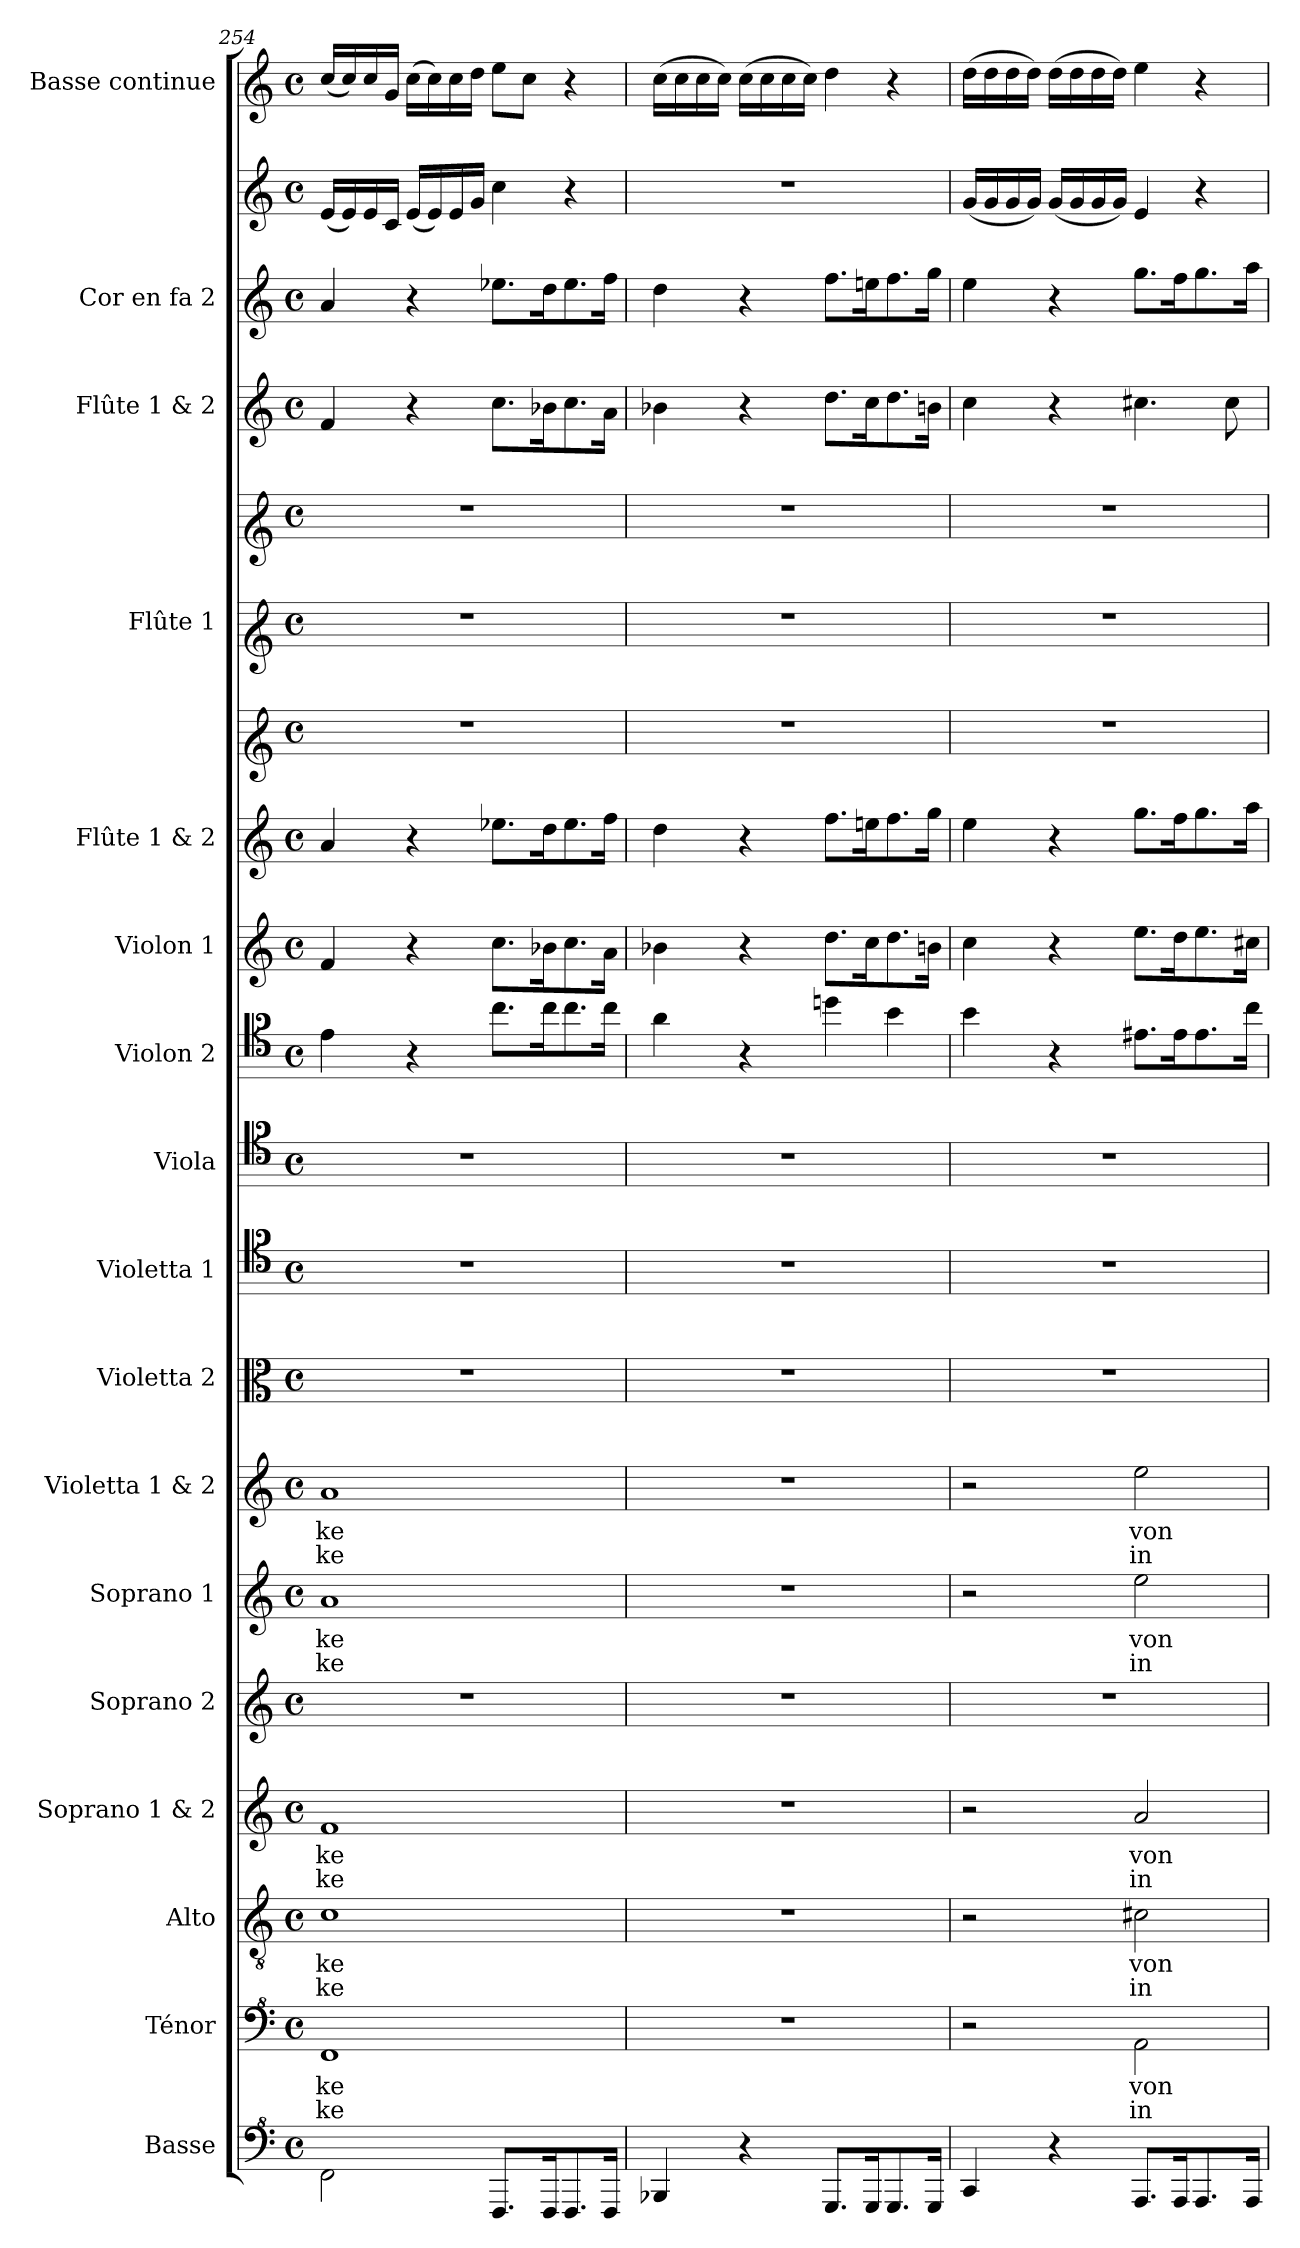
**kern	**kern	**text	**text	**kern	**text	**text	**kern	**text	**text	**kern	**kern	**text	**text	**kern	**text	**text	**kern	**kern	**kern	**kern	**kern	**kern	**kern	**kern	**kern	**kern	**kern	**kern	**kern
*part17	*part16	*part16	*part16	*part15	*part15	*part15	*part14	*part14	*part14	*part13	*part12	*part12	*part12	*part11	*part11	*part11	*part10	*part9	*part8	*part7	*part6	*part5	*part5	*part4	*part4	*part3	*part2	*part2	*part1
*staff20	*staff19	*staff19	*staff19	*staff18	*staff18	*staff18	*staff17	*staff17	*staff17	*staff16	*staff15	*staff15	*staff15	*staff14	*staff14	*staff14	*staff13	*staff12	*staff11	*staff10	*staff9	*staff8	*staff7	*staff6	*staff5	*staff4	*staff3	*staff2	*staff1
*I"Basse	*I"Ténor	*	*	*I"Alto	*	*	*I"Soprano 1 & 2	*	*	*I"Soprano 2	*I"Soprano 1	*	*	*I"Violetta 1 & 2	*	*	*I"Violetta 2	*I"Violetta 1	*I"Viola	*I"Violon 2	*I"Violon 1	*I"Flûte 1 & 2	*	*I"Flûte 1	*	*I"Flûte 1 & 2	*I"Cor en fa 2	*	*I"Basse continue
*I'Bas	*I'T	*	*	*I'A	*	*	*	*	*	*I'S 2	*I'S 1	*	*	*	*	*	*I'Vta 2	*I'Vta 1	*I'Vla	*I'Vln 2	*I'Vln 1	*I'Vln 1	*	*I'Fl 1	*	*	*I'Cor 2	*	*I'BC
!!LO:PB:g=z
*clefF^4	*clefF^4	*	*	*clefGv2	*	*	*clefG2	*	*	*clefG2	*clefG2	*	*	*clefG2	*	*	*clefC3	*clefC5	*clefC5	*clefC5	*clefG2	*clefG2	*clefG1	*clefG1	*clefG1	*clefG2	*clefG2	*clefG2	*clefG2
*ITrd7c12	*	*	*	*	*	*	*	*	*	*	*	*	*	*	*	*	*	*	*	*	*	*	*	*	*	*	*	*ITrd4c7	*ITrd4c7
*k[]	*k[]	*	*	*k[]	*	*	*k[]	*	*	*k[]	*k[]	*	*	*k[]	*	*	*k[]	*k[]	*k[]	*k[]	*k[]	*k[]	*k[]	*k[]	*k[]	*k[]	*k[]	*k[b-]	*k[b-]
*C:	*C:	*	*	*C:	*	*	*C:	*	*	*C:	*C:	*	*	*C:	*	*	*C:	*C:	*C:	*C:	*C:	*C:	*C:	*C:	*C:	*C:	*C:	*F:	*F:
*M4/4	*M4/4	*	*	*M4/4	*	*	*M4/4	*	*	*M4/4	*M4/4	*	*	*M4/4	*	*	*M4/4	*M4/4	*M4/4	*M4/4	*M4/4	*M4/4	*M4/4	*M4/4	*M4/4	*M4/4	*M4/4	*M4/4	*M4/4
*met(c)	*met(c)	*	*	*met(c)	*	*	*met(c)	*	*	*met(c)	*met(c)	*	*	*met(c)	*	*	*met(c)	*met(c)	*met(c)	*met(c)	*met(c)	*met(c)	*met(c)	*met(c)	*met(c)	*met(c)	*met(c)	*met(c)	*met(c)
=254	=254	=254	=254	=254	=254	=254	=254	=254	=254	=254	=254	=254	=254	=254	=254	=254	=254	=254	=254	=254	=254	=254	=254	=254	=254	=254	=254	=254	=254
2FF\	1F	-ke	-ke	1c	-ke	-ke	1f	-ke	-ke	1r	1a	-ke	-ke	1a	-ke	-ke	1r	1r	1r	4c\	4f/	4a/	1r	1r	1r	4f/	4a/	(<16A/LL	(<16f/LL
.	.	.	.	.	.	.	.	.	.	.	.	.	.	.	.	.	.	.	.	.	.	.	.	.	.	.	.	16A/)	16f/)
.	.	.	.	.	.	.	.	.	.	.	.	.	.	.	.	.	.	.	.	.	.	.	.	.	.	.	.	16A/	16f/
.	.	.	.	.	.	.	.	.	.	.	.	.	.	.	.	.	.	.	.	.	.	.	.	.	.	.	.	16F/JJ	16c/JJ
.	.	.	.	.	.	.	.	.	.	.	.	.	.	.	.	.	.	.	.	4r	4r	4r	.	.	.	4r	4r	(<16A/LL	(>16f\LL
.	.	.	.	.	.	.	.	.	.	.	.	.	.	.	.	.	.	.	.	.	.	.	.	.	.	.	.	16A/)	16f\)
.	.	.	.	.	.	.	.	.	.	.	.	.	.	.	.	.	.	.	.	.	.	.	.	.	.	.	.	16A/	16f\
.	.	.	.	.	.	.	.	.	.	.	.	.	.	.	.	.	.	.	.	.	.	.	.	.	.	.	.	16c/JJ	16g\JJ
8.FFF/L	.	.	.	.	.	.	.	.	.	.	.	.	.	.	.	.	.	.	.	8.a\L	8.cc\L	8.ee-X\L	.	.	.	8.cc\L	8.ee-X\L	4f\	8a\L
.	.	.	.	.	.	.	.	.	.	.	.	.	.	.	.	.	.	.	.	.	.	.	.	.	.	.	.	.	8f\J
16FFF/k	.	.	.	.	.	.	.	.	.	.	.	.	.	.	.	.	.	.	.	16a\k	16b-\k	16dd\k	.	.	.	16b-\k	16dd\k	.	.
8.FFF/	.	.	.	.	.	.	.	.	.	.	.	.	.	.	.	.	.	.	.	8.a\	8.cc\	8.ee-\	.	.	.	8.cc\	8.ee-\	4r	4r
16FFF/Jk	.	.	.	.	.	.	.	.	.	.	.	.	.	.	.	.	.	.	.	16a\Jk	16a\Jk	16ff\Jk	.	.	.	16a\Jk	16ff\Jk	.	.
=255	=255	=255	=255	=255	=255	=255	=255	=255	=255	=255	=255	=255	=255	=255	=255	=255	=255	=255	=255	=255	=255	=255	=255	=255	=255	=255	=255	=255	=255
4BBB-/	1r	.	.	1r	.	.	1r	.	.	1r	1r	.	.	1r	.	.	1r	1r	1r	4f\	4b-\	4dd\	1r	1r	1r	4b-\	4dd\	1r	(>16f\LL
.	.	.	.	.	.	.	.	.	.	.	.	.	.	.	.	.	.	.	.	.	.	.	.	.	.	.	.	.	16f\
.	.	.	.	.	.	.	.	.	.	.	.	.	.	.	.	.	.	.	.	.	.	.	.	.	.	.	.	.	16f\
.	.	.	.	.	.	.	.	.	.	.	.	.	.	.	.	.	.	.	.	.	.	.	.	.	.	.	.	.	16f\JJ)
4r	.	.	.	.	.	.	.	.	.	.	.	.	.	.	.	.	.	.	.	4r	4r	4r	.	.	.	4r	4r	.	(>16f\LL
.	.	.	.	.	.	.	.	.	.	.	.	.	.	.	.	.	.	.	.	.	.	.	.	.	.	.	.	.	16f\
.	.	.	.	.	.	.	.	.	.	.	.	.	.	.	.	.	.	.	.	.	.	.	.	.	.	.	.	.	16f\
.	.	.	.	.	.	.	.	.	.	.	.	.	.	.	.	.	.	.	.	.	.	.	.	.	.	.	.	.	16f\JJ)
8.GGG/L	.	.	.	.	.	.	.	.	.	.	.	.	.	.	.	.	.	.	.	4bn\	8.dd\L	8.ff\L	.	.	.	8.dd\L	8.ff\L	.	4g\
16GGG/k	.	.	.	.	.	.	.	.	.	.	.	.	.	.	.	.	.	.	.	.	16cc\k	16eeni\k	.	.	.	16cc\k	16eeni\k	.	.
8.GGG/	.	.	.	.	.	.	.	.	.	.	.	.	.	.	.	.	.	.	.	4g\	8.dd\	8.ff\	.	.	.	8.dd\	8.ff\	.	4r
16GGG/Jk	.	.	.	.	.	.	.	.	.	.	.	.	.	.	.	.	.	.	.	.	16bn\Jk	16gg\Jk	.	.	.	16bn\Jk	16gg\Jk	.	.
=256	=256	=256	=256	=256	=256	=256	=256	=256	=256	=256	=256	=256	=256	=256	=256	=256	=256	=256	=256	=256	=256	=256	=256	=256	=256	=256	=256	=256	=256
4CC/	2r	.	.	2r	.	.	2r	.	.	1r	2r	.	.	2r	.	.	1r	1r	1r	4g\	4cc\	4ee\	1r	1r	1r	4cc\	4ee\	(<16c/LL	(>16g\LL
.	.	.	.	.	.	.	.	.	.	.	.	.	.	.	.	.	.	.	.	.	.	.	.	.	.	.	.	16c/	16g\
.	.	.	.	.	.	.	.	.	.	.	.	.	.	.	.	.	.	.	.	.	.	.	.	.	.	.	.	16c/	16g\
.	.	.	.	.	.	.	.	.	.	.	.	.	.	.	.	.	.	.	.	.	.	.	.	.	.	.	.	16c/JJ)	16g\JJ)
4r	.	.	.	.	.	.	.	.	.	.	.	.	.	.	.	.	.	.	.	4r	4r	4r	.	.	.	4r	4r	(<16c/LL	(>16g\LL
.	.	.	.	.	.	.	.	.	.	.	.	.	.	.	.	.	.	.	.	.	.	.	.	.	.	.	.	16c/	16g\
.	.	.	.	.	.	.	.	.	.	.	.	.	.	.	.	.	.	.	.	.	.	.	.	.	.	.	.	16c/	16g\
.	.	.	.	.	.	.	.	.	.	.	.	.	.	.	.	.	.	.	.	.	.	.	.	.	.	.	.	16c/JJ)	16g\JJ)
8.AAA/L	2A\	von	in	2c#X\	von	in	2a/	von	in	.	2ee\	von	in	2ee\	von	in	.	.	.	8.c#X\L	8.ee\L	8.gg\L	.	.	.	4.cc#X\	8.gg\L	4A/	4a\
16AAA/k	.	.	.	.	.	.	.	.	.	.	.	.	.	.	.	.	.	.	.	16c#\k	16dd\k	16ff\k	.	.	.	.	16ff\k	.	.
8.AAA/	.	.	.	.	.	.	.	.	.	.	.	.	.	.	.	.	.	.	.	8.c#!\	8.ee\	8.gg\	.	.	.	.	8.gg\	4r	4r
.	.	.	.	.	.	.	.	.	.	.	.	.	.	.	.	.	.	.	.	.	.	.	.	.	.	8cc#\	.	.	.
16AAA/Jk	.	.	.	.	.	.	.	.	.	.	.	.	.	.	.	.	.	.	.	16a!\Jk	16cc#X\Jk	16aa\Jk	.	.	.	.	16aa\Jk	.	.
=	=	=	=	=	=	=	=	=	=	=	=	=	=	=	=	=	=	=	=	=	=	=	=	=	=	=	=	=	=
*-	*-	*-	*-	*-	*-	*-	*-	*-	*-	*-	*-	*-	*-	*-	*-	*-	*-	*-	*-	*-	*-	*-	*-	*-	*-	*-	*-	*-	*-
